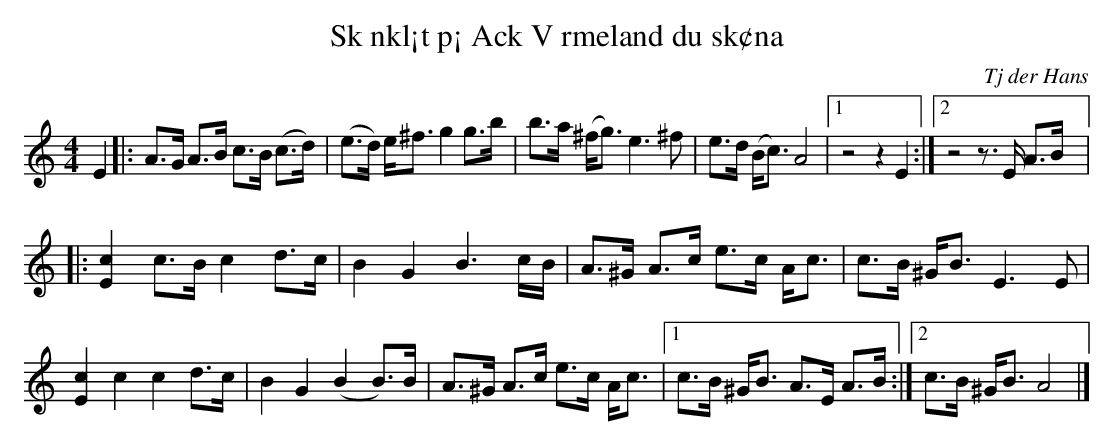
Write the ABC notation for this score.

X:1
T: Sk nkl¡t p¡ Ack V rmeland du sk¢na
C: Tj der Hans
M: 4/4
L: 1/8
K: Am
E2|: A>G A>B c>B (c>d) | (e>d) e<^f g2 g>b | b>a (^f<g) e3 ^f | e>d (B<c) A4 |1 z4 z2 E2 :|2 z4 z>E A>B |:
[E2c2] c>B c2 d>c | B2 G2 B3 c/B/ | A>^G A>c e>c A<c | c>B ^G<B E3 E |
[E2c2] c2 c2 d>c | B2 G2 (B2 B>)B | A>^G A>c e>c A<c |1 c>B ^G<B A>E A>B :|2 c>B ^G<B A4 |]
